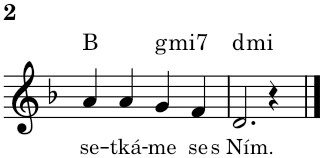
**kern	**text	**harte
*part1	*part1	*part1
*staff1	*staff1	*
*I"Zpěv	*	*
!!LO:PB:g=z
*clefG2	*	*
*k[b-]	*	*
*M4/4	*	*
=15	=15	=15
!	!LO:LY:b	!
4a/	se-	Bb:maj
!	!LO:LY:b	!
4a/	-tká-	.
!	!LO:LY:b	!LO:H:kt=mi7
4g/	-me	G:min7
!	!LO:LY:b	!
4f/	se	.
=16	=16	=16
!	!LO:LY:b	!LO:H:kt=mi
2.d/	s Ním.	D:min
4r	.	.
==	==	==
*-	*-	*-
